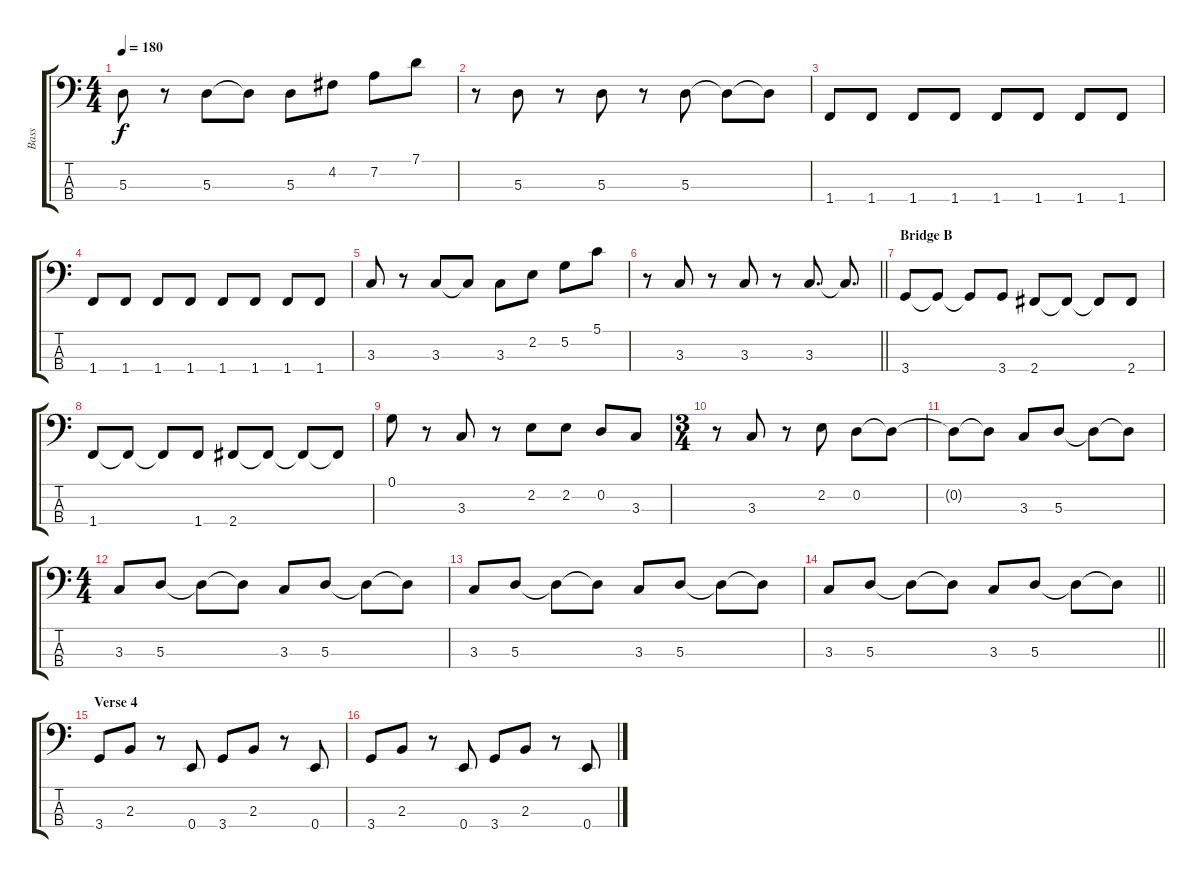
\track ("Bass" "Bass") {instrument electricbasspick}
\staff {score tabs}
\tuning (G2 D2 A1 E1) {hide}
\ts (4 4)
\tempo 180
\clef f4
\ks c
5.3.8{dy f} r.8 5.3.8 5.3{t}.8 5.3.8 4.2.8 7.2.8 7.1.8 |
r.8 5.3.8 r.8 5.3.8 r.8 5.3.8 5.3{t}.8 5.3{t}.8 |
1.4.8 1.4.8 1.4.8 1.4.8 1.4.8 1.4.8 1.4.8 1.4.8 |
1.4.8 1.4.8 1.4.8 1.4.8 1.4.8 1.4.8 1.4.8 1.4.8 |
3.3.8 r.8 3.3.8 3.3{t}.8 3.3.8 2.2.8 5.2.8 5.1.8 |
\barLineRight lightlight
r.8 3.3.8 r.8 3.3.8 r.8 3.3.8{d} 3.3{t}.8{d} |
\section ("" "Bridge B")
3.4.8 3.4{t}.8 3.4{t}.8 3.4.8 2.4.8 2.4{t}.8 2.4{t}.8 2.4.8 |
1.4.8 1.4{t}.8 1.4{t}.8 1.4.8 2.4.8 2.4{t}.8 2.4{t}.8 2.4{t}.8 |
0.1.8 r.8 3.3.8 r.8 2.2.8 2.2.8 0.2.8 3.3.8 |
\ts (3 4)
r.8 3.3.8 r.8 2.2.8 0.2.8 0.2{t}.8 |
0.2{t}.8 0.2{t}.8 3.3.8 5.3.8 5.3{t}.8 5.3{t}.8 |
\ts (4 4)
3.3.8 5.3.8 5.3{t}.8 5.3{t}.8 3.3.8 5.3.8 5.3{t}.8 5.3{t}.8 |
3.3.8 5.3.8 5.3{t}.8 5.3{t}.8 3.3.8 5.3.8 5.3{t}.8 5.3{t}.8 |
\barLineRight lightlight
3.3.8 5.3.8 5.3{t}.8 5.3{t}.8 3.3.8 5.3.8 5.3{t}.8 5.3{t}.8 |
\section ("" "Verse 4")
3.4.8 2.3.8 r.8 0.4.8 3.4.8 2.3.8 r.8 0.4.8 |
3.4.8 2.3.8 r.8 0.4.8 3.4.8 2.3.8 r.8 0.4.8
